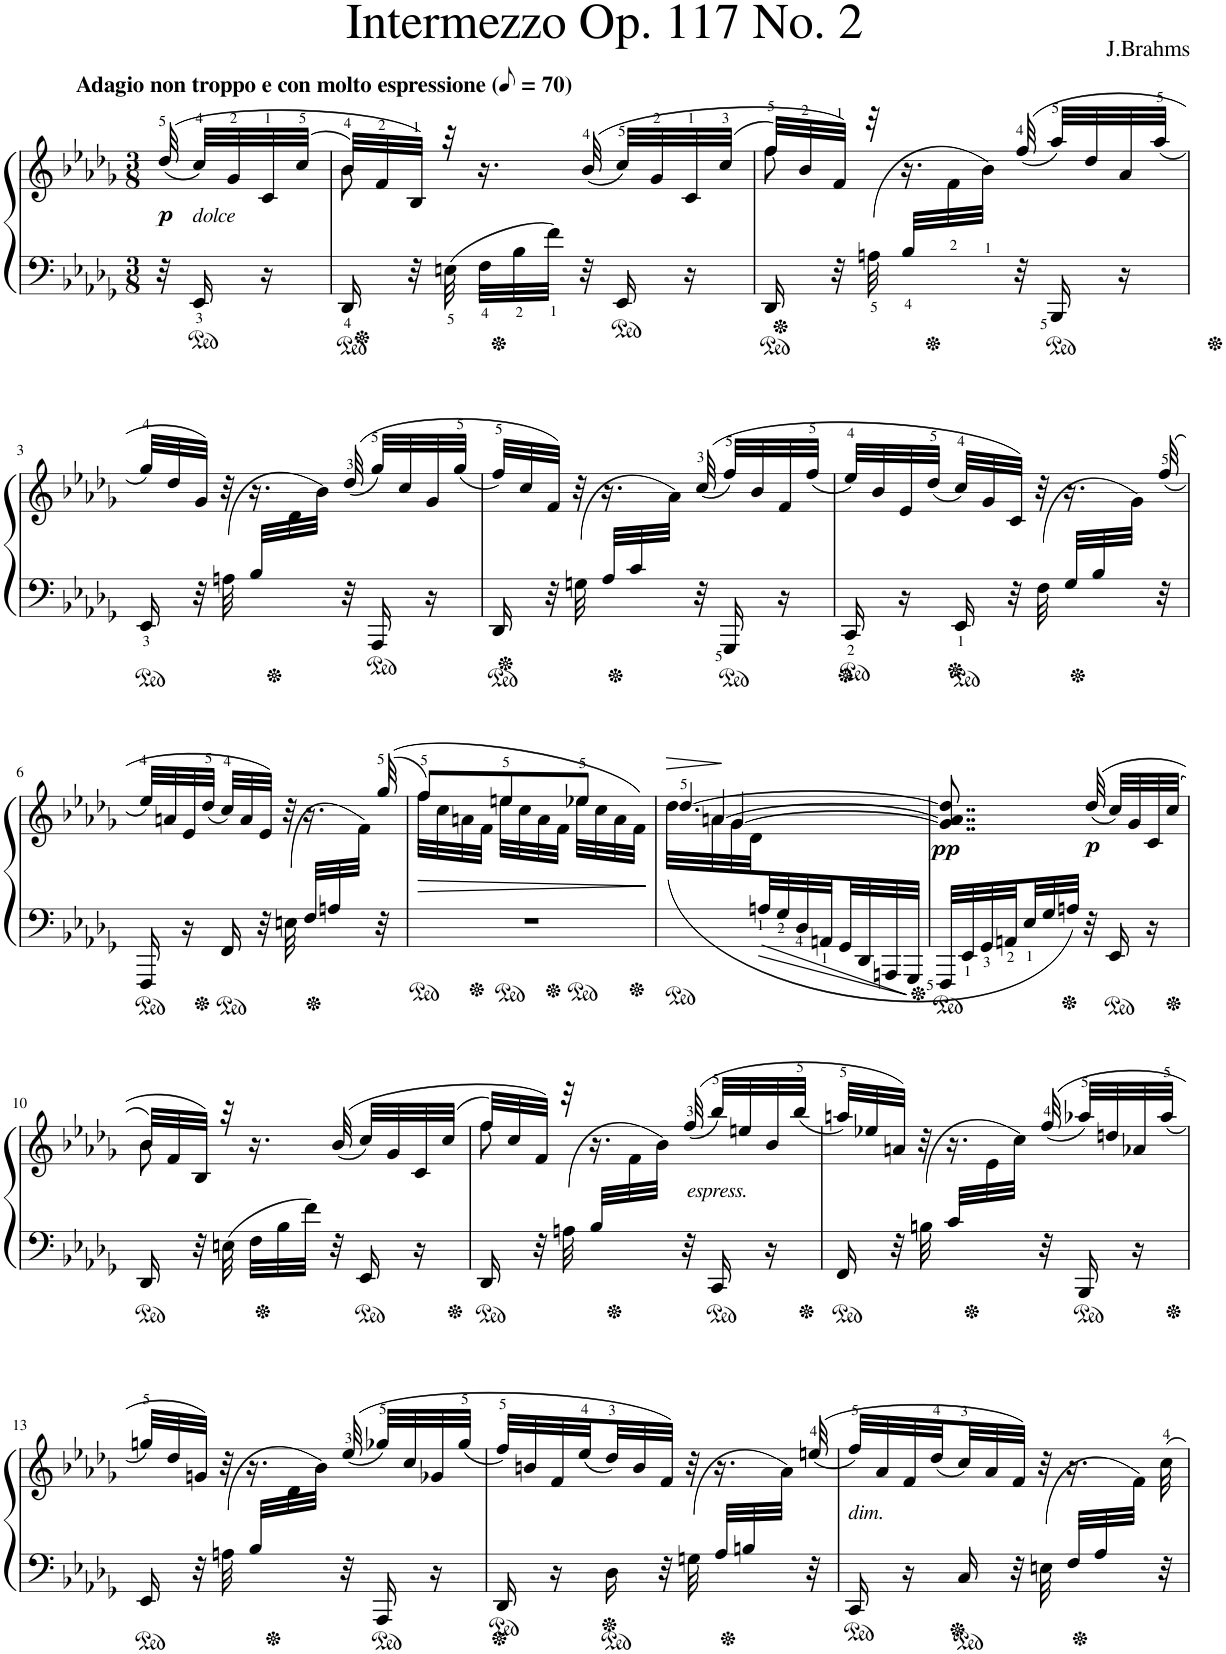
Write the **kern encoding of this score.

**kern	**kern	**dynam
*part1	*part1	*part1
*staff2	*staff1	*staff1/2
*I"Piano	*	*
*I'Pno.	*	*
*clefF4	*clefG2	*
*k[b-e-a-d-g-]	*k[b-e-a-d-g-]	*
*M3/8	*M3/8	*
*MM35	*MM35	*
=	=	=
!	!LO:TX:a:B:t=Adagio non troppo e con molto espressione	!
!	!	!LO:DY:b
32r	((32dd-/	p
!	!LO:TX:b:i:t=dolce	!
16EE-/	32cc/LLL)	.
.	32g-/	.
16r	32c/	.
.	(32cc/JJJ	.
=1	=1	=1
*	*^	*
16DD-/	32b-/LLL)	8b-\	.
.	32f/	.	.
32r	32B-/JJJ)	.	.
32En\	32r	.	.
32F\LLL	16.r	4ryy	.
32B-\	.	.	.
32f\JJJ	.	.	.
32r	(<(>32b-/	.	.
16EE-/	32cc/LLL)	.	.
.	32g-/	.	.
16r	32c/	.	.
.	(32cc/JJJ	.	.
=2	=2	=2	=2
*	*	*^	*
16DD-/	32ff/LLL)	8ff\	32ryy	.
*	*	*v	*v	*
.	32b-/	.	.
32r	32f/JJJ)	.	.
(32An\	32r	.	.
32B-/LLL	16.r	4ryy	.
*	*	*^	*
16ryy	.	.	32f\	.
.	.	.	32b-\JJJ)	.
32r	(<(>32ff/	.	8ryy	.
16BBB-/	32aa-/LLL)	.	.	.
.	32dd-/	.	.	.
16r	32a-/	.	.	.
.	(32aa-/JJJ	.	32ryy	.
*	*	*v	*v	*
!!LO:LB:g=z
=3	=3	=3	=3
16EE-/	32gg-/LLL)	32ryy	.
*	*v	*v	*
.	32dd-/	.
32r	32g-/JJJ)	.
(32An\	32r	.
32B-/LLL	16.r	.
*	*^	*
16ryy	.	32d-\	.
.	.	32b-\JJJ)	.
32r	((>32dd-/	8ryy	.
16AAA-/	32gg-/LLL)	.	.
.	32cc/	.	.
16r	32g-/	.	.
.	(32gg-/JJJ	32ryy	.
=4	=4	=4	=4
16DD-/	32ff/LLL)	8.ryy	.
.	32cc/	.	.
32r	32f/JJJ)	.	.
(32Gn\	32r	.	.
32A-/LLL	16.r	.	.
32c/	.	.	.
32ryy	.	32a-\JJJ)	.
32r	((>32cc/	8ryy	.
16GGG-/	32ff/LLL)	.	.
.	32b-/	.	.
16r	32f/	.	.
.	(32ff/JJJ	32ryy	.
=5	=5	=5	=5
16CC/	32ee-/LLL)	16ryy	.
.	32b-/	.	.
*	*v	*v	*
16r	32e-/	.
.	(32dd-/JJJ	.
16EE-/	32cc/LLL)	.
.	32g-/	.
32r	32c/JJJ)	.
(32F\	32r	.
32G-/LLL	16.r	.
32B-/	.	.
*	*^	*
32ryy	.	32g-\JJJ)	.
32r	((>32ff/	32ryy	.
!!LO:LB:g=z	!!
=6	=6	=6	=6
16FFF/	32ee-/LLL)	16ryy	.
.	32an/	.	.
*	*v	*v	*
16r	32e-/	.
.	(32dd-/JJJ	.
16FF/	32cc/LLL)	.
.	32a/	.
32r	32e-/JJJ)	.
(32En\	32r	.
32F/LLL	16.r	.
32An/	.	.
*	*^	*
32ryy	.	32f\JJJ)	.
32r	((>32gg-/	32ryy	.
=7	=7	=7	=7
*	*ped	*	*
4.r	8ff/L)	32ff\LLL	.
*	*Xped	*	*
.	.	32cc\	.
.	.	32an\	.
.	.	32f\JJJ	.
*	*Xped	*	*
*	*ped	*	*
!	!	!	!LO:HP:b
.	8een/	32ee\LLL	>
.	.	32cc\	.
.	.	32a\	.
.	.	32f\JJJ	.
*	*ped	*	*
.	8ee-X/J	32ee-\LLL	.
.	.	32cc\	.
.	.	32a\	.
.	.	32f\JJJ)	.
*	*v	*v	*
.	.	]
=8	=8	=8
*	*Xped	*
*	*ped	*
*	*^	*
*	*	*^	*
*	*	*	*^	*
*	*	*	*	*^	*
16ryy	4.ryy	[4.dd-/	32ryy	16ryy	(<32dd-\LLL	.
.	.	.	[4an/	.	32a\	.
16ryy	.	.	.	[>4g-/	32g-\	.
.	.	.	.	.	32d-\	.
32An/	.	.	.	.	4ryy	.
32G-/	.	.	.	.	.	.
32D-/	.	.	.	.	.	.
32AAn/	.	.	.	.	.	.
32GG-/	.	.	.	.	.	.
32DD-/	.	.	16.ryy	.	.	.
32AAAn/	.	.	.	16ryy	.	.
32GGG-/JJJ	.	.	.	.	.	.
*	*v	*v	*v	*v	*v	*
=9	=9	=9
*	*Xped	*
*	*^	*
!	!	!	!LO:DY:b
32FFF/LLL	8..ryy	8..g-/] 8..a/] 8..dd-/]	pp
32EE-/	.	.	.
32GG-/	.	.	.
32AAn/	.	.	.
32E-/	.	.	.
32G-/	.	.	.
32An/JJJ)	.	.	.
!	!	!	!LO:DY:b
32r	(<(>32dd-/	8ryy	p
16EE-/	32cc/LLL)	.	.
.	32g-/	.	.
16r	32c/	.	.
.	(32cc/JJJ	32ryy	.
!!LO:LB:g=z	!!
=10	=10	=10	=10
16DD-/	32b-/LLL)	8b-\	.
.	32f/	.	.
32r	32B-/JJJ)	.	.
32En\	32r	.	.
32F\LLL	16.r	4ryy	.
32B-\	.	.	.
32f\JJJ	.	.	.
32r	(<(>32b-/	.	.
16EE-/	32cc/LLL)	.	.
.	32g-/	.	.
16r	32c/	.	.
.	(32cc/JJJ	.	.
=11	=11	=11	=11
*	*	*^	*
16DD-/	32ff/LLL)	8ff\	32ryy	.
*	*	*v	*v	*
.	32cc/	.	.
32r	32f/JJJ)	.	.
(32An\	32r	.	.
32B-/LLL	16.r	4ryy	.
*	*	*^	*
16ryy	.	.	32f\	.
.	.	.	32b-\JJJ)	.
!	!LO:TX:b:i:t=espress.	!	!	!
32r	((>32ff/	.	8ryy	.
16CC/	32bb-/LLL)	.	.	.
.	32een/	.	.	.
16r	32b-/	.	.	.
.	(32bb-/JJJ	.	32ryy	.
*	*	*v	*v	*
=12	=12	=12	=12
16FF/	32aan/LLL)	32ryy	.
*	*v	*v	*
.	32ee-X/	.
32r	32an/JJJ)	.
(32Bn\	32r	.
32c/LLL	16.r	.
*	*^	*
16ryy	.	32e-\	.
.	.	32cc\JJJ)	.
32r	((>32ff/	8ryy	.
16BBB-/	32aa-X/LLL)	.	.
.	32ddn/	.	.
16r	32a-X/	.	.
.	(32aa-/JJJ	32ryy	.
!!LO:LB:g=z	!!
=13	=13	=13	=13
16EE-/	32ggn/LLL)	32ryy	.
*	*v	*v	*
.	32dd-/	.
32r	32gn/JJJ)	.
(32An\	32r	.
32B-/LLL	16.r	.
*	*^	*
16ryy	.	32d-\	.
.	.	32b-\JJJ)	.
32r	((>32ee-/	8ryy	.
16AAA-/	32gg-X/LLL)	.	.
.	32cc/	.	.
16r	32g-X/	.	.
.	(32gg-/JJJ	32ryy	.
=14	=14	=14	=14
16DD-/	32ff/LLL)	16ryy	.
.	32bn/	.	.
*	*v	*v	*
16r	32f/	.
.	(32ee-/	.
16D-\	32dd-/)	.
.	32b/	.
32r	32f/JJJ)	.
(32Gn\	32r	.
32A-/LLL	16.r	.
32Bn/	.	.
*	*^	*
32ryy	.	32a-\JJJ)	.
32r	((>32een/	32ryy	.
=15	=15	=15	=15
!	!LO:TX:b:i:t=dim.	!	!
16CC/	32ff/LLL)	16ryy	.
.	32a-/	.	.
*	*v	*v	*
16r	32f/	.
.	(32dd-/	.
16C/	32cc/)	.
.	32a-/	.
32r	32f/JJJ)	.
(32En\	32r	.
32F/LLL	16.r	.
32A-/	.	.
*	*^	*
32ryy	.	32f\JJJ)	.
32r	32cc\	32ryy	.
*	*v	*v	*
=	=	=
*-	*-	*-
